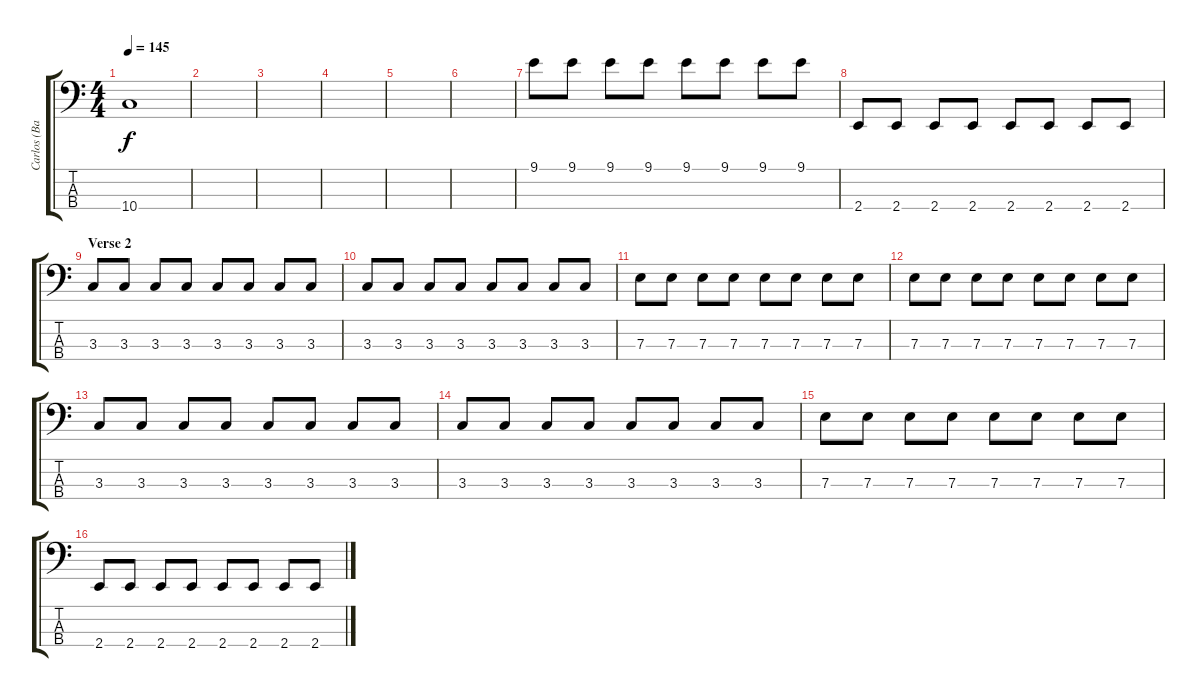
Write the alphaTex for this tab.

\track ("Carlos (Bass)" "Carlos (Ba") {instrument electricbasspick}
\staff {score tabs}
\tuning (G2 D2 A1 D1) {hide}
\ts (4 4)
\tempo 145
\clef f4
\ks c
10.4.1{dy f} |
|
|
|
|
|
9.1.8 9.1.8 9.1.8 9.1.8 9.1.8 9.1.8 9.1.8 9.1.8 |
2.4.8 2.4.8 2.4.8 2.4.8 2.4.8 2.4.8 2.4.8 2.4.8 |
\section ("" "Verse 2")
3.3.8 3.3.8 3.3.8 3.3.8 3.3.8 3.3.8 3.3.8 3.3.8 |
3.3.8 3.3.8 3.3.8 3.3.8 3.3.8 3.3.8 3.3.8 3.3.8 |
7.3.8 7.3.8 7.3.8 7.3.8 7.3.8 7.3.8 7.3.8 7.3.8 |
7.3.8 7.3.8 7.3.8 7.3.8 7.3.8 7.3.8 7.3.8 7.3.8 |
3.3.8 3.3.8 3.3.8 3.3.8 3.3.8 3.3.8 3.3.8 3.3.8 |
3.3.8 3.3.8 3.3.8 3.3.8 3.3.8 3.3.8 3.3.8 3.3.8 |
7.3.8 7.3.8 7.3.8 7.3.8 7.3.8 7.3.8 7.3.8 7.3.8 |
2.4.8 2.4.8 2.4.8 2.4.8 2.4.8 2.4.8 2.4.8 2.4.8
